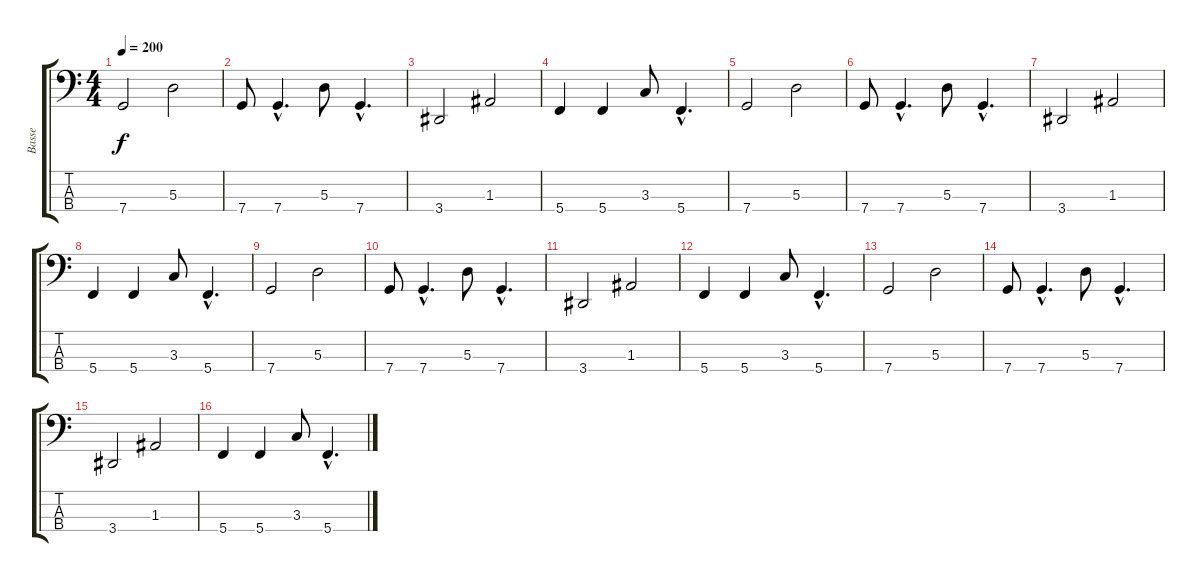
\track ("Basse" "Basse") {instrument synthbass1}
\staff {score tabs}
\tuning (G2 D2 A1 C1) {hide}
\ts (4 4)
\tempo 200
\clef f4
\ks c
7.4.2{dy f} 5.3.2 |
7.4.8 7.4{hac}.4{d} 5.3.8 7.4{hac}.4{d} |
3.4.2 1.3.2 |
5.4.4 5.4.4 3.3.8 5.4{hac}.4{d} |
7.4.2 5.3.2 |
7.4.8 7.4{hac}.4{d} 5.3.8 7.4{hac}.4{d} |
3.4.2 1.3.2 |
5.4.4 5.4.4 3.3.8 5.4{hac}.4{d} |
7.4.2 5.3.2 |
7.4.8 7.4{hac}.4{d} 5.3.8 7.4{hac}.4{d} |
3.4.2 1.3.2 |
5.4.4 5.4.4 3.3.8 5.4{hac}.4{d} |
7.4.2 5.3.2 |
7.4.8 7.4{hac}.4{d} 5.3.8 7.4{hac}.4{d} |
3.4.2 1.3.2 |
5.4.4 5.4.4 3.3.8 5.4{hac}.4{d}
